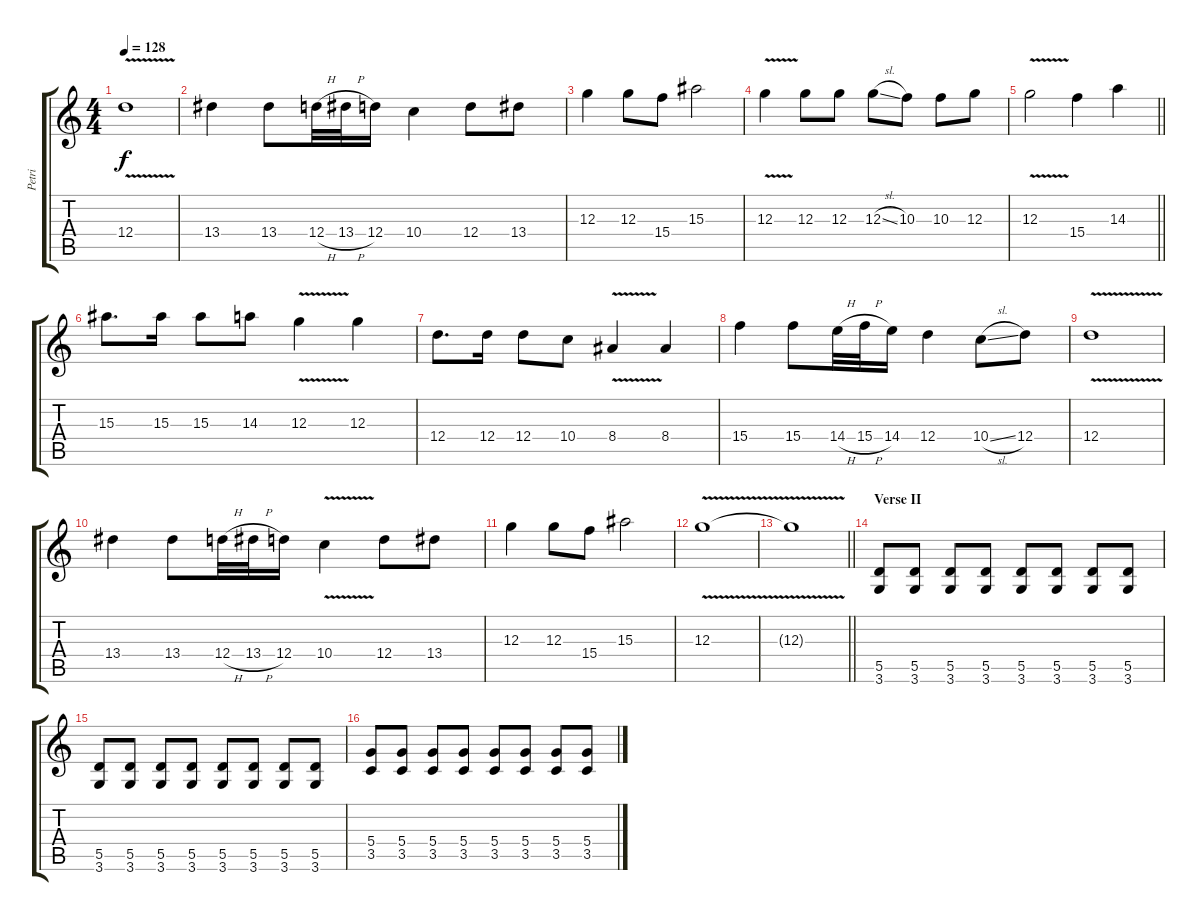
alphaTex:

\track ("Petri" "Petri") {instrument distortionguitar}
\staff {score tabs}
\tuning (E4 B3 G3 D3 A2 E2) {hide}
\ts (4 4)
\tempo 128
\clef g2
\ks c
12.4{v}.1{dy f} |
13.4.4 13.4.8 12.4{h}.32 13.4{h}.32 12.4.16 10.4.4 12.4.8 13.4.8 |
12.3.4 12.3.8 15.4.8 15.3.2 |
12.3{v}.4 12.3.8 12.3.8 12.3{sl}.8 10.3.8 10.3.8 12.3.8 |
\barLineRight lightlight
12.3{v}.2 15.4.4 14.3.4 |
\section ("" "")
15.3.8{d} 15.3.16 15.3.8 14.3.8 12.3{v}.4 12.3.4 |
12.4.8{d} 12.4.16 12.4.8 10.4.8 8.4{v}.4 8.4.4 |
15.4.4 15.4.8 14.4{h}.32 15.4{h}.32 14.4.16 12.4.4 10.4{sl}.8 12.4.8 |
12.4{v}.1 |
13.4.4 13.4.8 12.4{h}.32 13.4{h}.32 12.4.16 10.4{v}.4 12.4.8 13.4.8 |
12.3.4 12.3.8 15.4.8 15.3.2 |
12.3{v}.1 |
\barLineRight lightlight
12.3{t}.1 |
\section ("" "Verse II")
(5.5 3.6).8 (5.5 3.6).8 (5.5 3.6).8 (5.5 3.6).8 (5.5 3.6).8 (5.5 3.6).8 (5.5 3.6).8 (5.5 3.6).8 |
(5.5 3.6).8 (5.5 3.6).8 (5.5 3.6).8 (5.5 3.6).8 (5.5 3.6).8 (5.5 3.6).8 (5.5 3.6).8 (5.5 3.6).8 |
(5.4 3.5).8 (5.4 3.5).8 (5.4 3.5).8 (5.4 3.5).8 (5.4 3.5).8 (5.4 3.5).8 (5.4 3.5).8 (5.4 3.5).8
